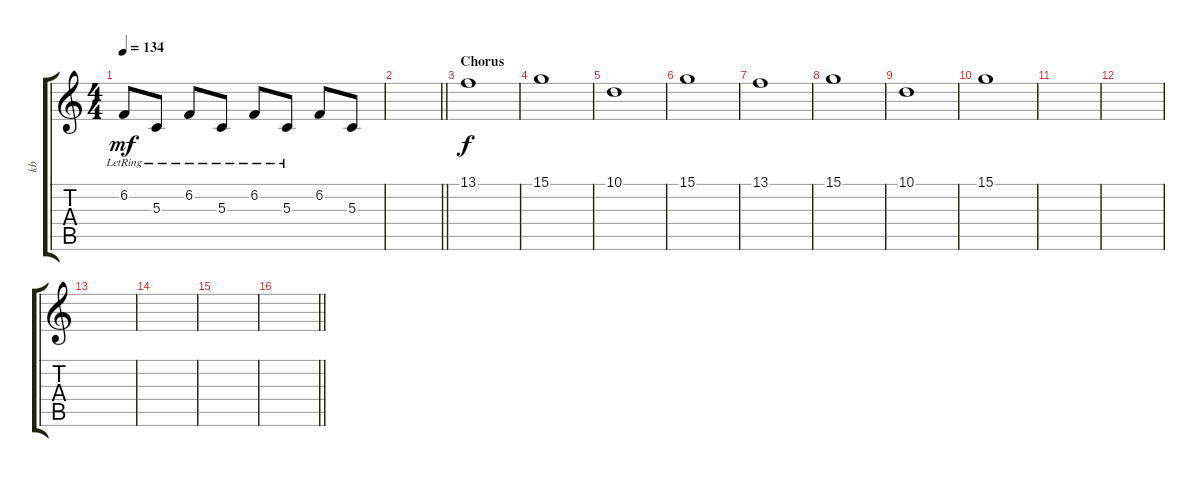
\track ("kb" "kb") {instrument honkytonkpiano}
\staff {score tabs}
\tuning (E4 B3 G3 D3 A2 E2) {hide}
\ts (4 4)
\tempo 134
\clef g2
\ks c
6.2{lr}.8{dy mf} 5.3{lr}.8 6.2{lr}.8 5.3{lr}.8 6.2{lr}.8 5.3{lr}.8 6.2.8 5.3.8 |
\barLineRight lightlight
|
\section ("" "Chorus")
13.1.1{dy f} |
15.1.1 |
10.1.1 |
15.1.1 |
13.1.1 |
15.1.1 |
10.1.1 |
15.1.1 |
|
|
|
|
|
\barLineRight lightlight
